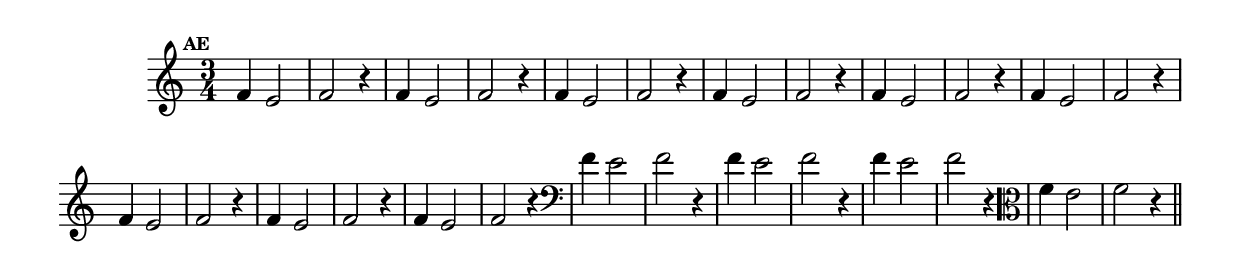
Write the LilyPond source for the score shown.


\version "2.14.2"

%\header { texidoc="Perguntas e Respostas"}

\relative c' {

  \override Staff.TimeSignature #'style = #'()
  \time 3/4 
  \override Score.BarNumber #'transparent = ##t
                                %\override Score.RehearsalMark #'font-family = #'roman
  \override Score.RehearsalMark #'font-size = #-2
  \override Score.BarNumber #'transparent = ##t
  \set Score.markFormatter = #format-mark-numbers

  \mark 30 

                                % CLARINETE

  \tag #'cl {
    f4 e2 | f r4 
  }

                                % FLAUTA

  \tag #'fl {
    f4 e2 | f r4 
  }

                                % OBOÉ

  \tag #'ob {
    f4 e2 | f r4 
  }

                                % SAX ALTO

  \tag #'saxa {
    f4 e2 | f r4 
  }

                                % SAX TENOR

  \tag #'saxt {
    f4 e2 | f r4 
  }

                                % SAX GENES

  \tag #'saxg {
    f4 e2 | f r4 
  }

                                % TROMPETE

  \tag #'tpt {
    f4 e2 | f r4 
  }

                                % TROMPA

  \tag #'tpa {
    f4 e2 | f r4 
  }

                                % TROMPA OP

  \tag #'tpaop {
    f4 e2 | f r4 
  }

                                % TROMBONE

  \tag #'tbn {
    \clef bass
    f4 e2 | f r4 
  }

                                % TUBA MIB

  \tag #'tbamib {
    \clef bass
    f4 e2 | f r4 
  }

                                % TUBA SIB

  \tag #'tbasib {
    \clef bass
    f4 e2 | f r4 
  }

                                % VIOLA

  \tag #'vla {
    \clef alto
    f4 e2 | f r4 
  }

                                % FINAL

  \bar "||"

}
